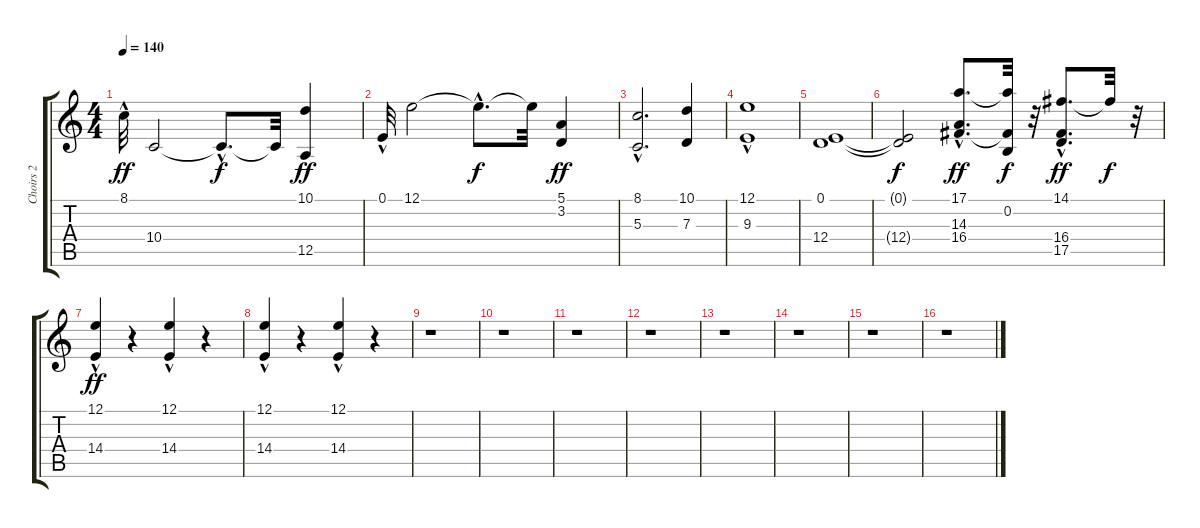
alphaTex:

\track ("Choirs 2" "Choirs 2") {instrument choiraahs}
\staff {score tabs}
\tuning (E4 B3 G3 D3 A2 E2) {hide}
\ts (4 4)
\tempo 140
\clef g2
\ks c
8.1{hac}.32{dy ff} 10.4.2 10.4{hac t}.8{d dy f} 10.4{t}.32 (10.1 12.5).4{dy ff} |
0.1{hac}.32 12.1.2 12.1{hac t}.8{d dy f} 12.1{t}.32 (5.1 3.2).4{dy ff} |
(8.1{hac} 5.3{hac}).2{d} (10.1 7.3).4 |
(12.1 9.3{hac}).1 |
(0.1 12.4).1 |
(0.1{t} 12.4{t}).2{dy f} (17.1{hac} 14.3{hac} 16.4{hac}).8{d dy ff} (17.1{t} 0.2 16.4{t}).32{dy f} r.32 (14.1{hac} 16.4{hac} 17.5{hac}).8{d dy ff} 14.1{t}.32{dy f} r.32 |
(12.1{hac} 14.4).4{dy ff} r.4 (12.1{hac} 14.4).4 r.4 |
(12.1{hac} 14.4).4 r.4 (12.1{hac} 14.4).4 r.4 |
r.1 |
r.1 |
r.1 |
r.1 |
r.1 |
r.1 |
r.1 |
r.1
